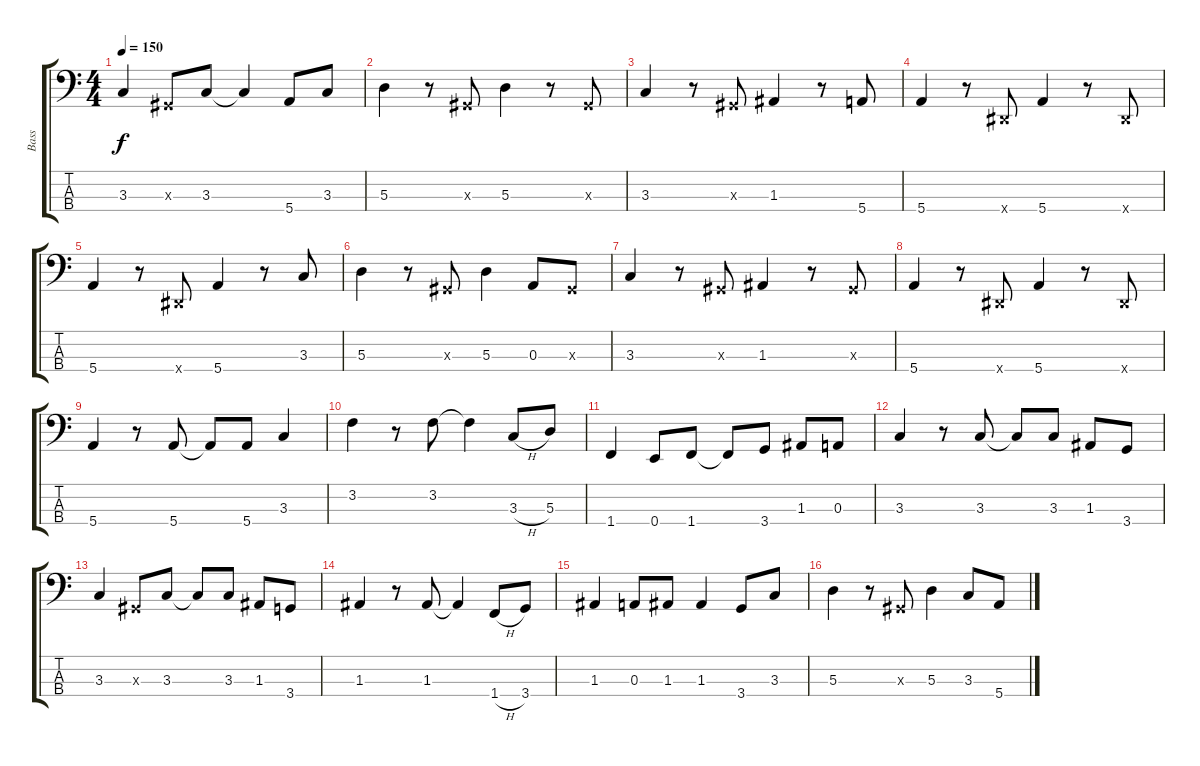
\track ("Bass" "Bass") {instrument electricbassfinger}
\staff {score tabs}
\tuning (G2 D2 A1 E1) {hide}
\ts (4 4)
\tempo 150
\clef f4
\ks c
3.3.4{dy f} -1.3{x}.8 3.3.8 3.3{t}.4 5.4.8 3.3.8 |
5.3.4 r.8 -1.3{x}.8 5.3.4 r.8 -1.3{x}.8 |
3.3.4 r.8 -1.3{x}.8 1.3.4 r.8 5.4.8 |
5.4.4 r.8 -1.4{x}.8 5.4.4 r.8 -1.4{x}.8 |
5.4.4 r.8 -1.4{x}.8 5.4.4 r.8 3.3.8 |
5.3.4 r.8 -1.3{x}.8 5.3.4 0.3.8 -1.3{x}.8 |
3.3.4 r.8 -1.3{x}.8 1.3.4 r.8 -1.3{x}.8 |
5.4.4 r.8 -1.4{x}.8 5.4.4 r.8 -1.4{x}.8 |
5.4.4 r.8 5.4.8 5.4{t}.8 5.4.8 3.3.4 |
3.2.4 r.8 3.2.8 3.2{t}.4 3.3{h}.8 5.3.8 |
1.4.4 0.4.8 1.4.8 1.4{t}.8 3.4.8 1.3.8 0.3.8 |
3.3.4 r.8 3.3.8 3.3{t}.8 3.3.8 1.3.8 3.4.8 |
3.3.4 -1.3{x}.8 3.3.8 3.3{t}.8 3.3.8 1.3.8 3.4.8 |
1.3.4 r.8 1.3.8 1.3{t}.4 1.4{h}.8 3.4.8 |
1.3.4 0.3.8 1.3.8 1.3.4 3.4.8 3.3.8 |
5.3.4 r.8 -1.3{x}.8 5.3.4 3.3.8 5.4.8
